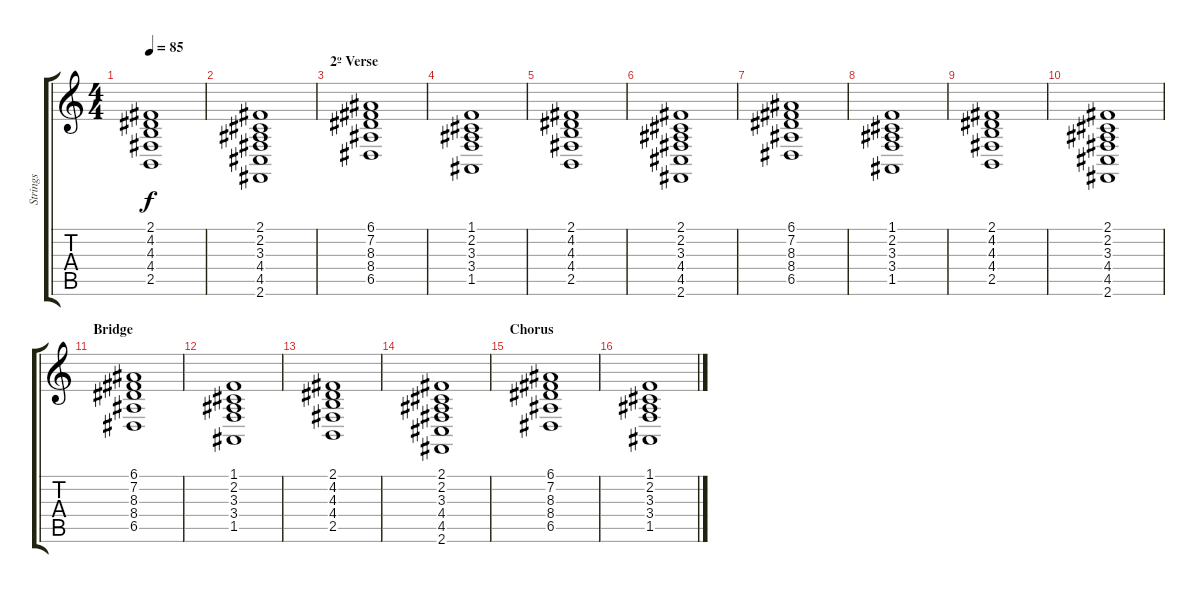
\track ("Strings" "Strings") {instrument stringensemble1}
\staff {score tabs}
\tuning (E4 B3 G3 D3 A2 E2) {hide}
\ts (4 4)
\tempo 85
\clef g2
\ks c
(2.1 4.2 4.3 4.4 2.5).1{dy f} |
(2.1 2.2 3.3 4.4 4.5 2.6).1 |
\section ("" "2º Verse")
(6.1 7.2 8.3 8.4 6.5).1 |
(1.1 2.2 3.3 3.4 1.5).1 |
(2.1 4.2 4.3 4.4 2.5).1 |
(2.1 2.2 3.3 4.4 4.5 2.6).1 |
(6.1 7.2 8.3 8.4 6.5).1 |
(1.1 2.2 3.3 3.4 1.5).1 |
(2.1 4.2 4.3 4.4 2.5).1 |
(2.1 2.2 3.3 4.4 4.5 2.6).1 |
\section ("" "Bridge")
(6.1 7.2 8.3 8.4 6.5).1 |
(1.1 2.2 3.3 3.4 1.5).1 |
(2.1 4.2 4.3 4.4 2.5).1 |
(2.1 2.2 3.3 4.4 4.5 2.6).1 |
\section ("" "Chorus")
(6.1 7.2 8.3 8.4 6.5).1 |
(1.1 2.2 3.3 3.4 1.5).1
